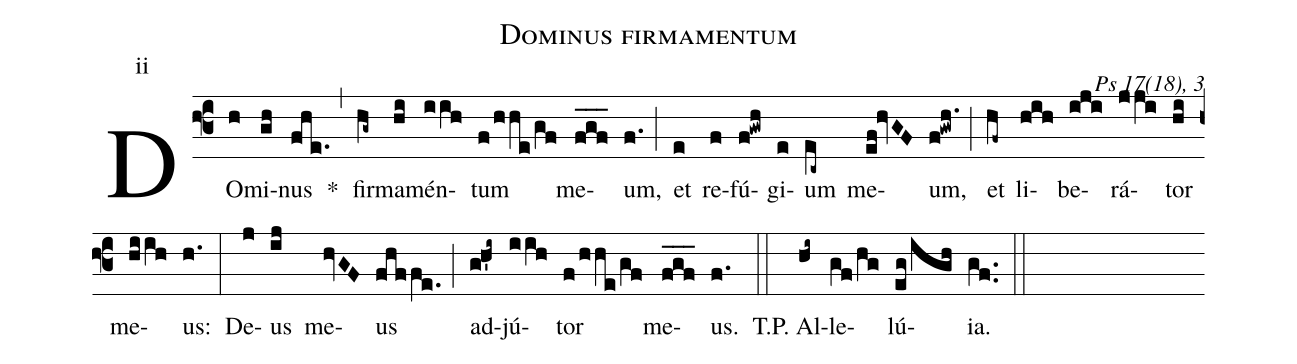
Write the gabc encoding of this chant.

name:Dominus firmamentum;
commentary:Ps 17(18), 3;
mode:ii;
%%
(f3) DO(h)mi(gh)nus(fhe.) *(,) fir(hg~)ma(hi)mén(iih)tum(f/hhe/gf) me(fgf___)um,(f.) (;) et(e) re(f)fú(f!gwh)gi(e)um(ec~) me(ef!hvGF)um,(f!gwh.) (;) et(hf~) li(hih)be(iji)rá(jji)tor(hi) me(hiih)us:(h.) (:) De(j)us(ij) me(hvGF)us(fhffe.) (;) ad(g!h'i~)jú(iih)tor(f/hhe/gf) me(fgf___)us.(f.) (::) T.P. Al(hi~)le(gf/hg)lú(eg/igh)ia.(gf..) (::)
